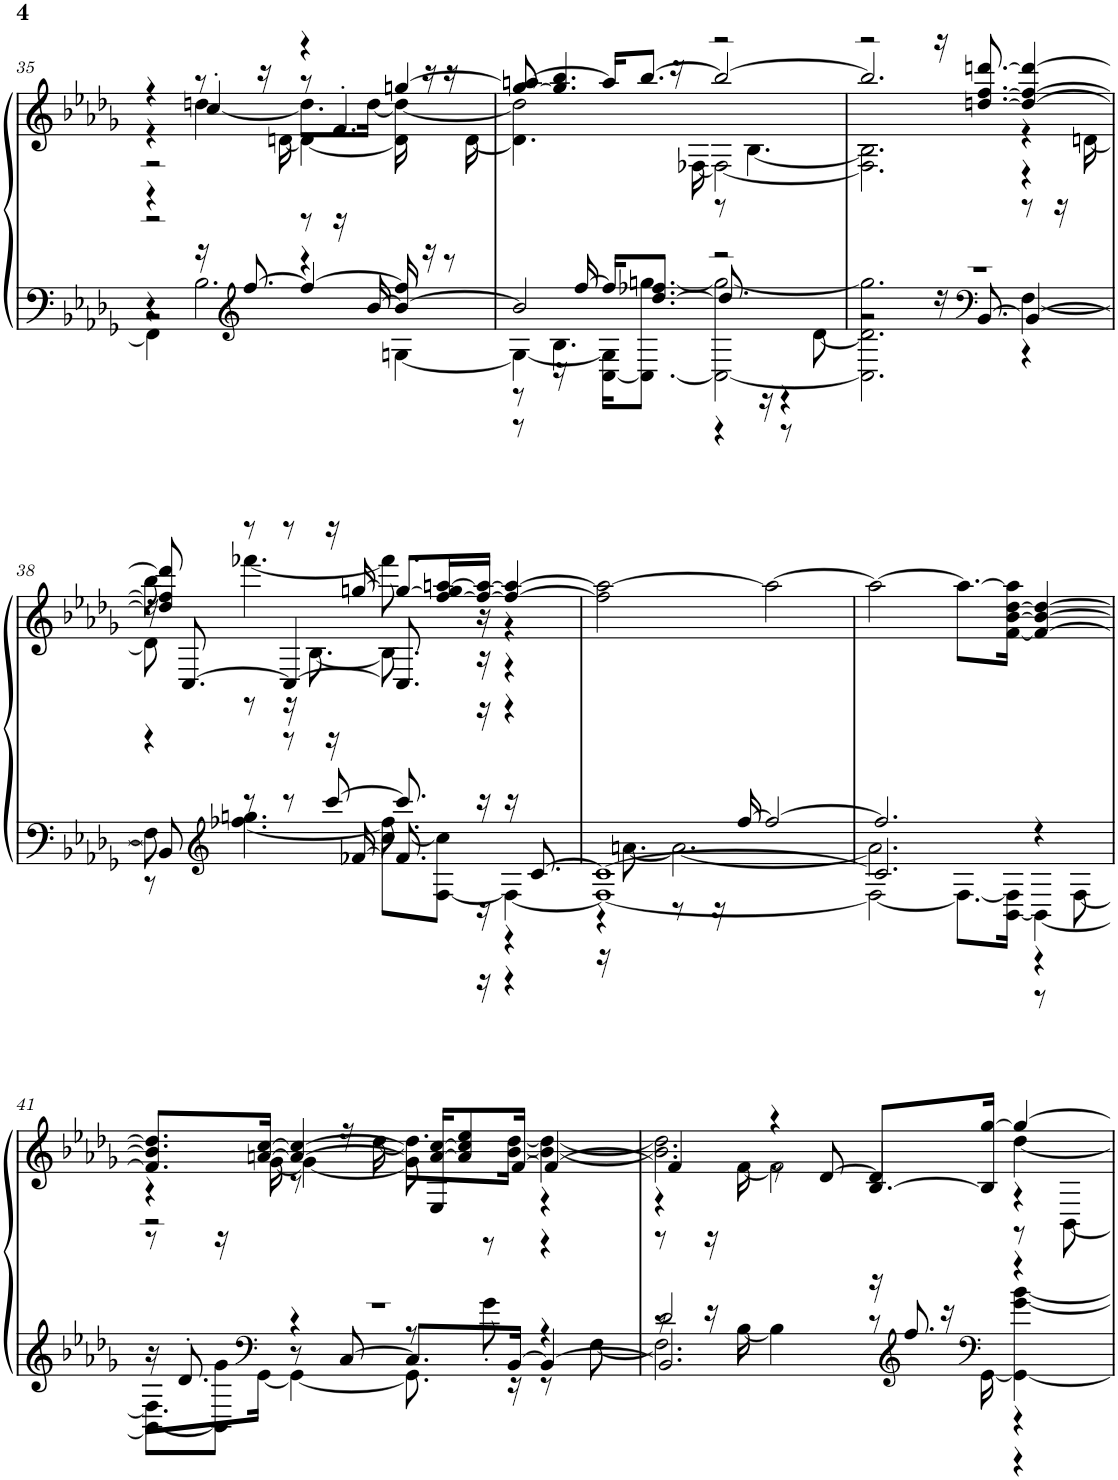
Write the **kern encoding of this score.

**kern	**kern
*part1	*part1
*staff2	*staff1
*I"Piano	*
*I'Pno.	*
!!LO:PB:g=z
*clefF4	*clefG2
*k[b-e-a-d-g-]	*k[b-e-a-d-g-]
*M4/4	*M4/4
=35	=35
*^	*^
*	*^	*	*^
*	*	*^	*	*	*^
2r	2r	4r	4FF\]	4r	4r	2r	4r
.	.	16r	2.B-\	4cc'/	8r	.	[4ddn\
*clefG2	*	*	*	*	*	*	*
.	.	[8.ff/	.	.	.	.	.
.	.	.	.	.	16r	.	.
.	.	.	.	.	[16dn\	.	.
8r	4r	4ff/_	.	4r	4d\_	8r	8.dd\L]
16r	.	.	.	.	.	4.f'/	.
[16b-/	.	.	.	.	.	.	[16dd\Jk
4b-/_	[4Gn\	16ff/]	.	[4ggn/	16d\]	.	4dd\_
.	.	16r	.	.	16r	.	.
.	.	8r	.	.	16r	.	.
.	.	.	.	.	[16d\	.	.
=36	=36	=36	=36	=36	=36	=36	=36
2b-/]	4G\_	8r	8r	8gg/_	4.d\]	[4aan/	2dd\]
.	.	16r	4.B-'\	4.gg/] 4.bb-/	.	.	.
.	.	[16ff/	.	.	.	.	.
.	[16C\ 16G\]KL	16ff/KL]	.	.	.	16aa/KL]	.
.	8.C\_ [8.ggn\J	[8.dd-/ 8.ff-X/J	.	.	.	[8.bb-/J	.
.	.	.	.	.	16r	.	.
.	.	.	.	.	[16F-X\	.	.
2r	2C\_ 2gg\_	8.dd-/]	4r	2r	2F-\_	2bb-/_	8r
.	.	.	.	.	.	.	[4.B-\
.	.	16r	.	.	.	.	.
.	.	4r	8r	.	.	.	.
.	.	.	[8d-\	.	.	.	.
=37	=37	=37	=37	=37	=37	=37	=37
1r	2.C\] 2.gg\]	2r	2.d-\]	2r	2.F-\]	2.bb-/]	2.B-\]
.	.	16r	.	16r	.	.	.
*clefF4	*	*	*	*	*	*	*
.	.	[8.BB-/	.	[8.ddn/ [8.ff/ [8.dddn/	.	.	.
.	[4F\	4BB-/_	4r	4dd/_ 4ff/_ 4ddd/_	4r	4r	8r
.	.	.	.	.	.	.	16r
.	.	.	.	.	.	.	[16dn\
!!LO:LB:g=z	!!	!!	!!
=38	=38	=38	=38	=38	=38	=38	=38
4r	8F\]	8BB-/]	8r	8dd/] 8ff/] 8ddd/]	8bb-\	16r	8d\]
.	.	.	.	.	.	[8.C/	.
*clefG2	*	*	*	*	*	*	*
.	4.ggn\	8r	[4.ff-X\	8r	[4.fff-X\	.	8r
8r	.	8r	.	8r	.	4C/_	16r
.	.	.	.	.	.	.	[8.B-\
16r	.	[8ccc/	.	16r	.	.	.
[16f-X/	.	.	.	[16ggn/	.	.	.
8.f-/]	[8cc\L	8.ccc/]	8.ff-\]	8gg/L_	8.fff-\]	8.C/]	8.B-\]
.	[8F\ 8cc\]J	.	.	[16ff/ 16gg/] [16aan/L	.	.	.
16r	.	16r	16r	16ff/_ 16aa/_JJ	16r	16r	16r
16r	4F\_	4r	4r	4ff/_ 4aa/_	4r	4r	4r
[8.c/	.	.	.	.	.	.	.
*	*	*	*	*v	*v	*v	*v
=39	=39	=39	=39	=39
1c_	1F_	4r	16r	2ff\] 2aa\_
.	.	.	[8.an\	.
.	.	8r	2.a\_	.
.	.	16r	.	.
.	.	[16ff/	.	.
.	.	2ff/_	.	2aa\_
=40	=40	=40	=40	=40
2.c/]	2F\_	2.ff/]	2.a\]	2aa\_
.	8.F\L_	.	.	8.aa\L_
.	[16BB-\ 16F\]Jk	.	.	[16f\ [16b-\ [16dd-\ 16aa\]Jk
4r	4BB-\_	4r	8r	4f/_ 4b-/_ 4dd-/_
.	.	.	[8F\	.
!!LO:LB:g=z
=41	=41	=41	=41	=41
*	*	*	*	*^
*	*	*	*	*	*^
*	*	*	*	*	*	*^
1r	8BB-\L_	16r	8.F\L]	8.f/] 8.b-/] 8.dd-/]L	4r	2r	8r
.	.	8.d-'/	.	.	.	.	.
.	8BB-\] 8g-\J	.	.	.	.	.	16r
*clefF4	*	*	*	*	*	*	*
.	.	.	[16GG-\Jk	[16an/ [16cc/Jk	.	.	[16g-\
.	4r	8r	4GG-\_	4a/_ 4cc/_	8r	.	4g-\_
.	.	[8C/	.	.	16r	.	.
.	.	.	.	.	[16dd-\	.	.
.	8r	8.C/L]	8.GG-\]	16a/_ 16cc/_KL	8.dd-\L]	4E-/	8g-\]
.	.	.	.	8a/] 8cc/] 8ee-/	.	.	.
.	8g-'\	.	.	.	.	.	8r
.	.	[16BB-/Jk	16r	[16f/Jk	[16b-\ [16dd-\Jk	.	.
.	4r	4BB-/_	8r	4f/_	4b-\_ 4dd-\_	4r	4r
.	.	.	[8F\	.	.	.	.
=42	=42	=42	=42	=42	=42	=42	=42
2d-/	8r	2.BB-/]	2.F\]	4f/]	2.b-\] 2.dd-\]	4r	8r
.	16r	.	.	.	.	.	16r
.	[16B-\	.	.	.	.	.	[16f\
.	4B-\]	.	.	4r	.	8r	2f\]
.	.	.	.	.	.	[8d-/	.
16r	8r	.	.	[8.B-/L	.	4d-/]	.
*clefG2	*	*	*	*	*	*	*
8.ff/	.	.	.	.	.	.	.
.	16r	.	.	.	.	.	.
*clefF4	*	*	*	*	*	*	*
.	[16GG-\	.	.	16B-/] [16gg-/Jk	.	.	.
4r	4GG-\_ [4g-\ [4b-\	4r	4r	4gg-/_	[4dd-\	4r	8r
.	.	.	.	.	.	.	[8BB-\
*v	*v	*v	*v	*	*	*	*
*	*v	*v	*v	*v
=	=
*-	*-
